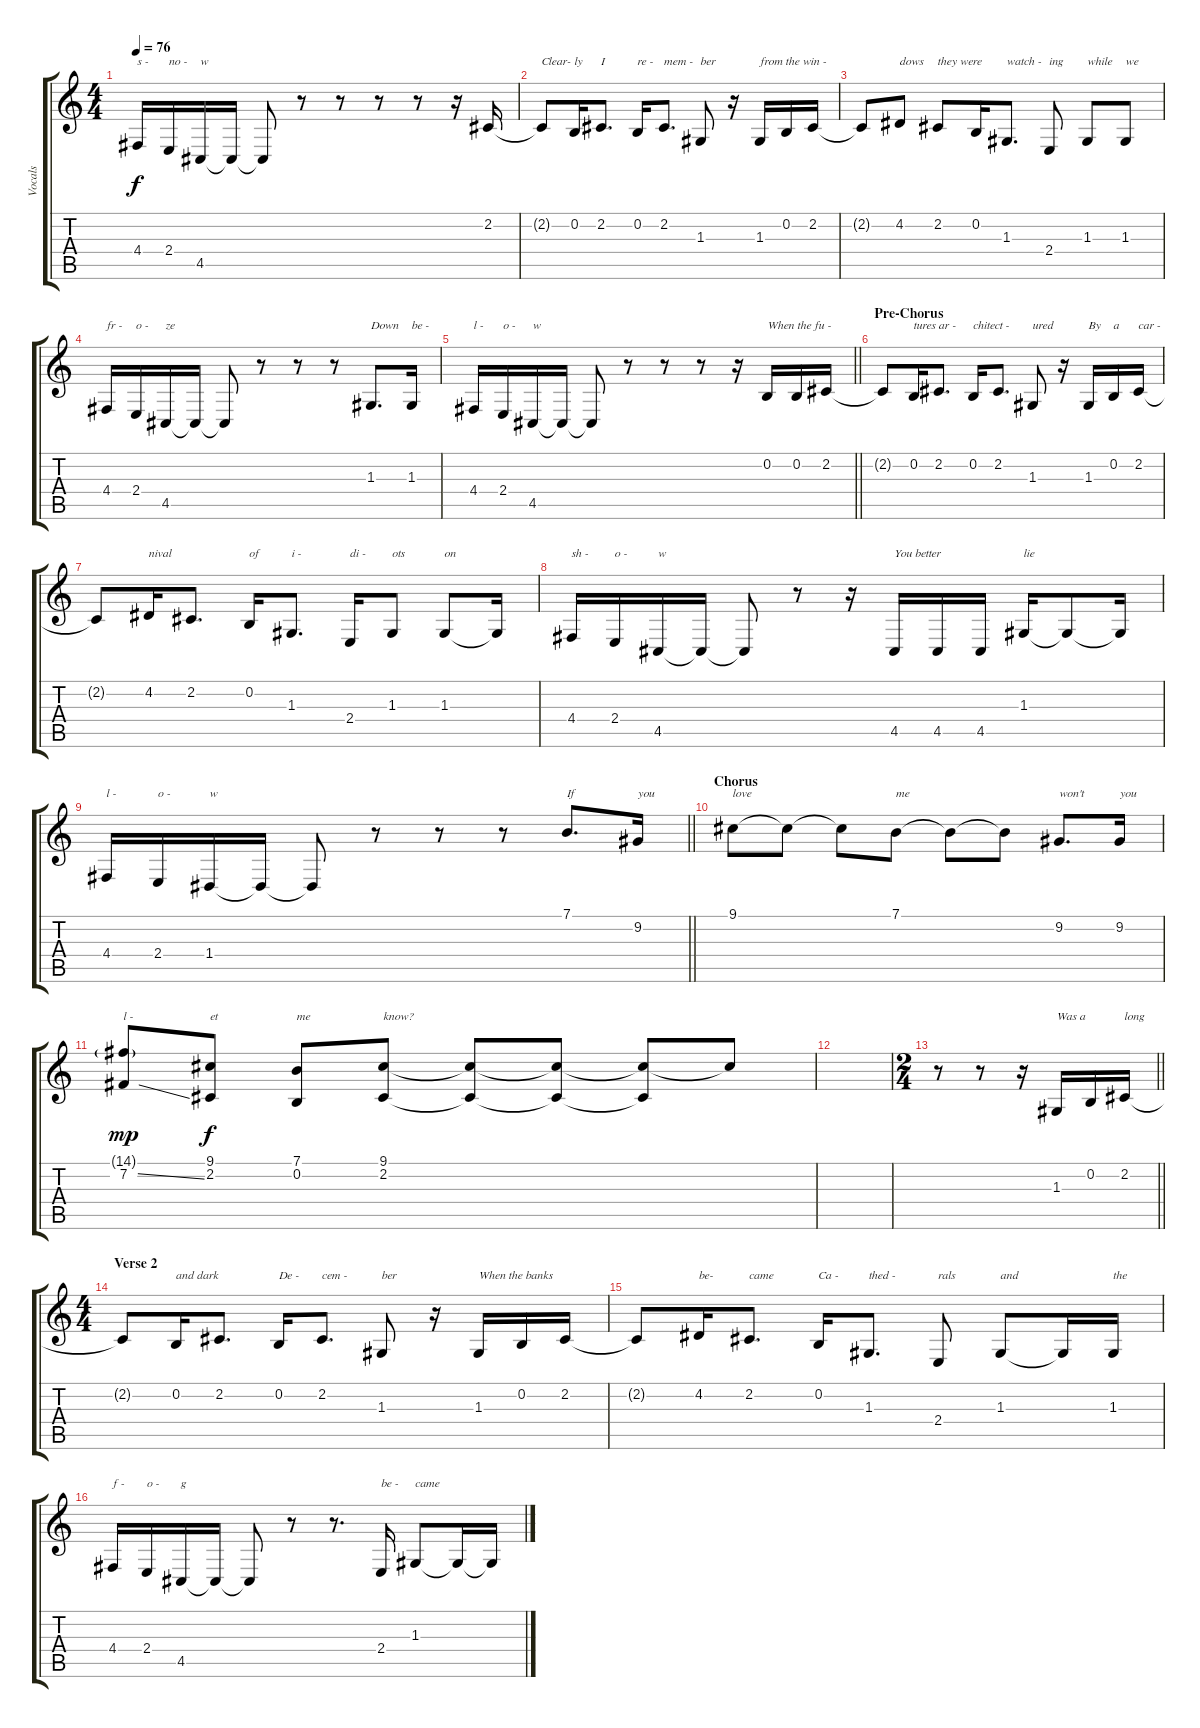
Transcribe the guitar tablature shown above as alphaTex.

\track ("Vocals" "Vocals") {instrument trumpet}
\staff {score tabs}
\tuning (E4 B3 G3 D3 A2 E2) {hide}
\ts (4 4)
\tempo 76
\clef g2
\ks c
4.4.16{txt "s -" dy f} 2.4.16{txt "no -"} 4.5.16{txt "w"} 4.5{t}.16 4.5{t}.8 r.8 r.8 r.8 r.8 r.16 2.2.16 |
2.2{t}.8{txt "Clear-"} 0.2.16{txt "ly"} 2.2.8{d txt "I"} 0.2.16{txt "re -"} 2.2.8{d txt "mem -"} 1.3.8{txt "ber"} r.16 1.3.16{txt "from the win -"} 0.2.16 2.2.16 |
2.2{t}.8 4.2.8{txt "dows"} 2.2.8{txt "they were"} 0.2.16 1.3.8{d txt "watch -"} 2.4.8{txt "ing"} 1.3.8{txt "while"} 1.3.8{txt "we"} |
4.4.16{txt "fr -"} 2.4.16{txt "o -"} 4.5.16{txt "ze"} 4.5{t}.16 4.5{t}.8 r.8 r.8 r.8 1.3.8{d txt "Down"} 1.3.16{txt "be -"} |
\barLineRight lightlight
4.4.16{txt "l -"} 2.4.16{txt "o -"} 4.5.16{txt "w"} 4.5{t}.16 4.5{t}.8 r.8 r.8 r.8 r.16 0.2.16{txt "When the fu -"} 0.2.16 2.2.16 |
\section ("" "Pre-Chorus")
2.2{t}.8 0.2.16{txt "tures"} 2.2.8{d txt "ar -"} 0.2.16{txt "chitect -"} 2.2.8{d} 1.3.8{txt "ured"} r.16 1.3.16{txt "By"} 0.2.16{txt "a"} 2.2.16{txt "car -"} |
2.2{t}.8 4.2.16{txt "nival"} 2.2.8{d} 0.2.16{txt "of"} 1.3.8{d txt "i -"} 2.4.16{txt "di -"} 1.3.8{txt "ots"} 1.3.8{txt "on"} 1.3{t}.16 |
4.4.16{txt "sh -"} 2.4.16{txt "o -"} 4.5.16{txt "w"} 4.5{t}.16 4.5{t}.8 r.8 r.16 4.5.16{txt "You better"} 4.5.16 4.5.16 1.3.16{txt "lie"} 1.3{t}.8 1.3{t}.16 |
\barLineRight lightlight
4.4.16{txt "l -"} 2.4.16{txt "o -"} 1.4.16{txt "w"} 1.4{t}.16 1.4{t}.8 r.8 r.8 r.8 7.1.8{d txt "If"} 9.2.16{txt "you"} |
\section ("" "Chorus")
9.1.8{txt "love"} 9.1{t}.8 9.1{t}.8 7.1.8{txt "me"} 7.1{t}.8 7.1{t}.8 9.2.8{d txt "won't"} 9.2.16{txt "you"} |
(14.1{g} 7.2{ss}).8{txt "l -" dy mp} (9.1 2.2).8{txt "et" dy f} (7.1 0.2).8{txt "me"} (9.1 2.2).8{txt "know?"} (9.1{t} 2.2{t}).8 (9.1{t} 2.2{t}).8 (9.1{t} 2.2{t}).8 9.1{t}.8 |
|
\ts (2 4)
\barLineRight lightlight
r.8 r.8 r.16 1.3.16{txt "Was a"} 0.2.16 2.2.16{txt "long"} |
\ts (4 4)
\section ("" "Verse 2")
2.2{t}.8 0.2.16{txt "and dark"} 2.2.8{d} 0.2.16{txt "De -"} 2.2.8{d txt "cem -"} 1.3.8{txt "ber"} r.16 1.3.16{txt "When the banks"} 0.2.16 2.2.16 |
2.2{t}.8 4.2.16{txt "be- "} 2.2.8{d txt "came"} 0.2.16{txt "Ca -"} 1.3.8{d txt "thed -"} 2.4.8{txt "rals"} 1.3.8{txt "and"} 1.3{t}.16 1.3.16{txt "the"} |
4.4.16{txt "f -"} 2.4.16{txt "o -"} 4.5.16{txt "g"} 4.5{t}.16 4.5{t}.8 r.8 r.8{d} 2.4.16{txt "be -"} 1.3.8{txt "came"} 1.3{t}.16 1.3{t}.16
